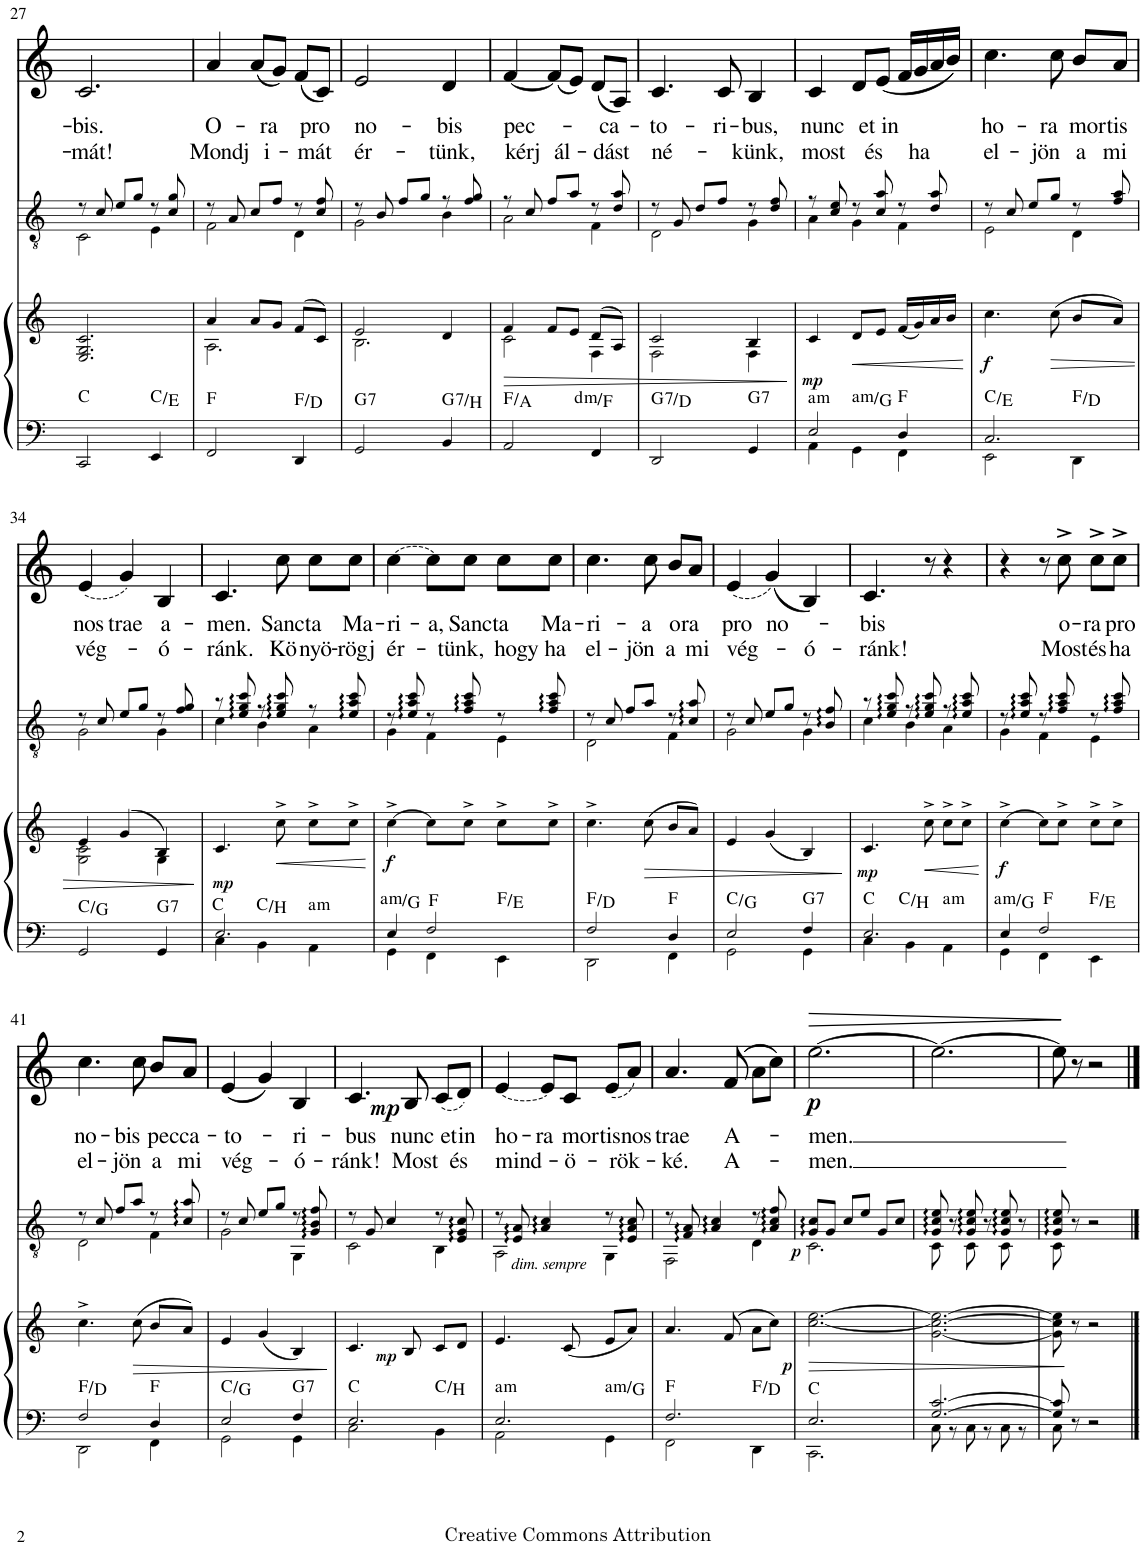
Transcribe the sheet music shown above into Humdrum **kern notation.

**kern	**kern	**dynam	**harte	**kern	**dynam	**kern	**text	**text	**dynam
*part3	*part3	*part3	*part3	*part2	*part2	*part1	*part1	*part1	*part1
*staff4	*staff3	*staff3/4	*	*staff2	*staff2	*staff1	*staff1	*staff1	*staff1
*I"Acc.	*	*	*	*I"Guit.	*	*I"Ének	*	*	*
!!LO:PB:g=z
*clefF4	*clefG2	*	*	*clefGv2	*	*clefG2	*	*	*
*k[]	*k[]	*	*	*k[]	*	*k[]	*	*	*
*M3/4	*M3/4	*	*	*M3/4	*	*M3/4	*	*	*
=27	=27	=27	=27	=27	=27	=27	=27	=27	=27
*	*	*	*	*^	*	*	*	*	*
!	!	!	!	!	!	!	!	!LO:LY:b	!LO:LY:b	!
*	*^	*	*	*	*	*	*	*	*	*
2CC/	2.E/ 2.G/ 2.c/	2ryy	.	C:maj	8r	2C\	.	2.c/	-bis.	-mát!	.
.	.	.	.	.	8c/	.	.	.	.	.	.
.	.	.	.	.	8e/L	.	.	.	.	.	.
.	.	.	.	.	8g/J	.	.	.	.	.	.
4EE/	.	4ryy	.	C:maj/3	8r	4E\	.	.	.	.	.
.	.	.	.	.	8c/ 8g/	.	.	.	.	.	.
=28	=28	=28	=28	=28	=28	=28	=28	=28	=28	=28	=28
!	!	!	!	!	!	!	!	!	!LO:LY:b	!LO:LY:b	!
2FF/	4a/	2.A\	.	F:maj	8r	2F\	.	4a/	O-	Mondj	.
.	.	.	.	.	8A/	.	.	.	.	.	.
!	!	!	!	!	!	!	!	!	!LO:LY:b	!LO:LY:b	!
.	8a/L	.	.	.	8c/L	.	.	(8a/L	-ra	i-	.
.	8g/J	.	.	.	8f/J	.	.	8g/J)	.	.	.
!	!	!	!	!	!	!	!	!	!LO:LY:b	!LO:LY:b	!
4DD/	(8f/L	.	.	F:maj/6	8r	4D\	.	(8f/L	pro	-mát	.
.	8c/J)	.	.	.	8c/ 8f/	.	.	8c/J)	.	.	.
=29	=29	=29	=29	=29	=29	=29	=29	=29	=29	=29	=29
!	!	!	!	!LO:H:kt=7	!	!	!	!	!LO:LY:b	!LO:LY:b	!
2GG/	2e/	2.B\	.	G:7	8r	2G\	.	2e/	no-	ér-	.
.	.	.	.	.	8B/	.	.	.	.	.	.
.	.	.	.	.	8f/L	.	.	.	.	.	.
.	.	.	.	.	8g/J	.	.	.	.	.	.
!	!	!	!	!LO:H:kt=7	!	!	!	!	!LO:LY:b	!LO:LY:b	!
4BB/	4d/	.	.	G:7/3	8r	4B\	.	4d/	-bis	-tünk,	.
.	.	.	.	.	8f/ 8g/	.	.	.	.	.	.
=30	=30	=30	=30	=30	=30	=30	=30	=30	=30	=30	=30
!	!	!	!LO:HP:b	!	!	!	!	!	!LO:LY:b	!LO:LY:b	!
2AA/	4f/	2c\	>	F:maj/3	8r	2A\	.	[4f/	pec-	kérj	.
.	.	.	.	.	8c/	.	.	.	.	.	.
!	!	!	!	!	!	!	!	!	!	!LO:LY:b	!
.	8f/L	.	.	.	8f/L	.	.	(8f/L]	.	ál-	.
.	8e/J	.	.	.	8a/J	.	.	8e/J)	.	.	.
!	!	!	!	!LO:H:kt=m	!	!	!	!	!LO:LY:b	!LO:LY:b	!
4FF/	(8d/L	4F\	.	D:min/b3	8r	4F\	.	(8d/L	-ca-	-dást	.
.	8A/J)	.	.	.	8d/ 8a/	.	.	8A/J)	.	.	.
=31	=31	=31	=31	=31	=31	=31	=31	=31	=31	=31	=31
!	!	!	!	!LO:H:kt=7	!	!	!	!	!LO:LY:b	!LO:LY:b	!
2DD/	2c/	2F\	.	G:7/5	8r	2D\	.	4.c/	-to-	né-	.
.	.	.	.	.	8G/	.	.	.	.	.	.
.	.	.	.	.	8d/L	.	.	.	.	.	.
!	!	!	!	!	!	!	!	!	!LO:LY:b	!	!
.	.	.	.	.	8f/J	.	.	8c/	-ri-	.	.
!	!	!	!	!LO:H:kt=7	!	!	!	!	!LO:LY:b	!LO:LY:b	!
4GG/	4B/	4F\	.	G:7	8r	4G\	.	4B/	-bus,	-künk,	.
.	.	.	.	.	8d/ 8f/	.	.	.	.	.	.
*	*v	*v	*	*	*	*	*	*	*	*	*
*	*	*	*	*v	*v	*	*	*	*	*
.	.	]	.	.	.	.	.	.	.
=32	=32	=32	=32	=32	=32	=32	=32	=32	=32
*^	*	*	*	*^	*	*	*	*	*
!	!	!	!LO:DY:b	!LO:H:kt=m	!	!	!	!	!LO:LY:b	!LO:LY:b	!
2E/	4AA\	4c/	mp	A:min	8r	4A\	.	4c/	nunc	most	.
.	.	.	.	.	8c/ 8e/	.	.	.	.	.	.
!	!	!	!LO:HP:b	!LO:H:kt=m	!	!	!	!	!LO:LY:b	!LO:LY:b	!
.	4GG\	8d/L	<	A:min/b7	8r	4G\	.	8d/L	et	és	.
!	!	!	!	!	!	!	!	!	!LO:LY:b	!	!
.	.	8e/J	.	.	8c/ 8a/	.	.	(8e/J	in	.	.
!	!	!	!	!	!	!	!	!	!	!LO:LY:b	!
4D/	4FF\	(16f/LL	.	F:maj	8r	4F\	.	16f/LL	.	ha	.
.	.	16g/)	.	.	.	.	.	16g/	.	.	.
.	.	16a/	.	.	8d/ 8a/	.	.	16a/	.	.	.
.	.	16b/JJ	.	.	.	.	.	16b/JJ)	.	.	.
*v	*v	*	*	*	*v	*v	*	*	*	*	*
.	.	[	.	.	.	.	.	.	.
=33	=33	=33	=33	=33	=33	=33	=33	=33	=33
*^	*	*	*	*^	*	*	*	*	*
!	!	!	!LO:DY:b	!	!	!	!	!	!LO:LY:b	!LO:LY:b	!
2.C/	2EE\	4.cc\	f	C:maj/3	8r	2E\	.	4.cc\	ho-	el-	.
.	.	.	.	.	8c/	.	.	.	.	.	.
.	.	.	.	.	8e/L	.	.	.	.	.	.
!	!	!	!LO:HP:b	!	!	!	!	!	!LO:LY:b	!LO:LY:b	!
.	.	(8cc\	>	.	8g/J	.	.	8cc\	-ra	-jön	.
!	!	!	!	!	!	!	!	!	!LO:LY:b	!LO:LY:b	!
.	4DD\	8b/L	.	F:maj/6	8r	4D\	.	8b/L	mor-	a	.
!	!	!	!	!	!	!	!	!	!LO:LY:b	!LO:LY:b	!
.	.	8a/J)	.	.	8f/ 8a/	.	.	8a/J	-tis	mi	.
*v	*v	*	*	*	*	*	*	*	*	*	*
!!LO:LB:g=z
=34	=34	=34	=34	=34	=34	=34	=34	=34	=34	=34
*	*^	*	*	*	*	*	*	*	*	*
!	!	!	!	!	!	!	!	!	!LO:LY:b	!LO:LY:b	!
2GG/	4e/	2G\ 2c\	.	C:maj/5	8r	2G\	.	(4e/	nos-	vég-	.
.	.	.	.	.	8c/	.	.	.	.	.	.
!	!	!	!	!	!	!	!	!	!LO:LY:b	!	!
.	(4g/	.	.	.	8e/L	.	.	4g/)	-trae	.	.
.	.	.	.	.	8g/J	.	.	.	.	.	.
!	!	!	!	!LO:H:kt=7	!	!	!	!	!LO:LY:b	!LO:LY:b	!
4GG/	4B/)	4G\	.	G:7	8r	4G\	.	4B/	a-	-ó-	.
.	.	.	.	.	8f/ 8g/	.	.	.	.	.	.
*	*v	*v	*	*	*	*	*	*	*	*	*
*	*	*	*	*v	*v	*	*	*	*	*
.	.	]	.	.	.	.	.	.	.
=35	=35	=35	=35	=35	=35	=35	=35	=35	=35
*^	*	*	*	*^	*	*	*	*	*
!	!	!	!LO:DY:b	!	!	!	!	!	!LO:LY:b	!LO:LY:b	!
*	*	*^	*	*	*	*	*	*	*	*	*
2.E/	4C\	4.c/	4ryy	mp	C:maj	8r	4c\	.	4.c/	-men.	-ránk.	.
.	.	.	.	.	.	8e/:: 8g/:: 8cc/::	.	.	.	.	.	.
.	4BB\	.	2ryy	.	C:maj/7	8r	4B\	.	.	.	.	.
!	!	!	!	!LO:HP:b	!	!	!	!	!	!LO:LY:b	!LO:LY:b	!
.	.	8cc^\	.	<	.	8e/:: 8g/:: 8cc/::	.	.	8cc\	Sanc-	Kö-	.
!	!	!	!	!	!LO:H:kt=m	!	!	!	!	!LO:LY:b	!LO:LY:b	!
.	4AA\	8cc^\L	.	.	A:min	8r	4A\	.	8cc\L	-ta	-nyö-	.
!	!	!	!	!	!	!	!	!	!	!LO:LY:b	!LO:LY:b	!
.	.	8cc^\J	.	.	.	8e/:: 8a/:: 8cc/::	.	.	8cc\J	Ma-	-rögj	.
*v	*v	*	*	*	*	*v	*v	*	*	*	*	*
.	.	.	[	.	.	.	.	.	.	.
=36	=36	=36	=36	=36	=36	=36	=36	=36	=36	=36
*^	*	*	*	*	*^	*	*	*	*	*
!	!	!	!	!LO:DY:b	!LO:H:kt=m	!	!	!	!LO:T:dash	!LO:LY:b	!LO:LY:b	!
*	*	*v	*v	*	*	*	*	*	*	*	*	*
4E/	4GG\	[4cc^\	f	A:min/b7	8r	4G\	.	[4cc\	-ri-	ér-	.
.	.	.	.	.	8e/:: 8a/:: 8cc/::	.	.	.	.	.	.
!	!	!	!	!	!	!	!	!	!LO:LY:b	!	!
2F/	4FF\	8cc\L]	.	F:maj	8r	4F\	.	8cc\L]	-a,	.	.
!	!	!	!	!	!	!	!	!	!LO:LY:b	!LO:LY:b	!
.	.	8cc^\J	.	.	8f/:: 8a/:: 8cc/::	.	.	8cc\J	Sanc-	-tünk,	.
!	!	!	!	!	!	!	!	!	!LO:LY:b	!LO:LY:b	!
.	4EE\	8cc^\L	.	F:maj/7	8r	4E\	.	8cc\L	-ta	hogy	.
!	!	!	!	!	!	!	!	!	!LO:LY:b	!LO:LY:b	!
.	.	8cc^\J	.	.	8f/:: 8a/:: 8cc/::	.	.	8cc\J	Ma-	ha	.
=37	=37	=37	=37	=37	=37	=37	=37	=37	=37	=37	=37
!	!	!	!	!	!	!	!	!	!LO:LY:b	!LO:LY:b	!
2F/	2DD\	4.cc^\	.	F:maj/6	8r	2D\	.	4.cc\	-ri-	el-	.
.	.	.	.	.	8c/	.	.	.	.	.	.
.	.	.	.	.	8f/L	.	.	.	.	.	.
!	!	!	!LO:HP:b	!	!	!	!	!	!LO:LY:b	!LO:LY:b	!
.	.	(8cc\	>	.	8a/J	.	.	8cc\	-a	-jön	.
!	!	!	!	!	!	!	!	!	!LO:LY:b	!LO:LY:b	!
4D/	4FF\	8b/L	.	F:maj	8r	4F\	.	8b/L	o-	a	.
!	!	!	!	!	!	!	!	!	!LO:LY:b	!LO:LY:b	!
.	.	8a/J)	.	.	8c/:: 8a/::	.	.	8a/J	-ra	mi	.
=38	=38	=38	=38	=38	=38	=38	=38	=38	=38	=38	=38
!	!	!	!	!	!	!	!	!	!LO:LY:b	!LO:LY:b	!
2E/	2GG\	4e/	.	C:maj/5	8r	2G\	.	(4e/	pro	vég-	.
.	.	.	.	.	8c/	.	.	.	.	.	.
!	!	!	!	!	!	!	!	!	!LO:LY:b	!	!
.	.	(4g/	.	.	8e/L	.	.	(4g/)	no-	.	.
.	.	.	.	.	8g/J	.	.	.	.	.	.
!	!	!	!	!LO:H:kt=7	!	!	!	!	!	!LO:LY:b	!
4F/	4GG\	4B/)	.	G:7	8r	4G\	.	4B/)	.	-ó-	.
.	.	.	.	.	8B/:: 8f/::	.	.	.	.	.	.
*v	*v	*	*	*	*v	*v	*	*	*	*	*
.	.	]	.	.	.	.	.	.	.
=39	=39	=39	=39	=39	=39	=39	=39	=39	=39
*^	*	*	*	*^	*	*	*	*	*
!	!	!	!LO:DY:b	!	!	!	!	!	!LO:LY:b	!LO:LY:b	!
*	*	*^	*	*	*	*	*	*	*	*	*
2.E/	4C\	4.c/	4ryy	mp	C:maj	8r	4c\	.	4.c/	-bis	-ránk!	.
.	.	.	.	.	.	8e/:: 8g/:: 8cc/::	.	.	.	.	.	.
.	4BB\	.	2ryy	.	C:maj/7	8r	4B\	.	.	.	.	.
!	!	!	!	!LO:HP:b	!	!	!	!	!	!	!	!
.	.	8cc^\	.	<	.	8e/:: 8g/:: 8cc/::	.	.	8r	.	.	.
!	!	!	!	!	!LO:H:kt=m	!	!	!	!	!	!	!
.	4AA\	8cc^\L	.	.	A:min	8r	4A\	.	4r	.	.	.
.	.	8cc^\J	.	.	.	8e/:: 8a/:: 8cc/::	.	.	.	.	.	.
*v	*v	*	*	*	*	*v	*v	*	*	*	*	*
.	.	.	[	.	.	.	.	.	.	.
=40	=40	=40	=40	=40	=40	=40	=40	=40	=40	=40
*^	*	*	*	*	*^	*	*	*	*	*
!	!	!	!	!LO:DY:b	!LO:H:kt=m	!	!	!	!	!	!	!
*	*	*v	*v	*	*	*	*	*	*	*	*	*
4E/	4GG\	[4cc^\	f	A:min/b7	8r	4G\	.	4r	.	.	.
.	.	.	.	.	8e/:: 8a/:: 8cc/::	.	.	.	.	.	.
2F/	4FF\	8cc\L]	.	F:maj	8r	4F\	.	8r	.	.	.
!	!	!	!	!	!	!	!	!	!LO:LY:b	!LO:LY:b	!
.	.	8cc^\J	.	.	8f/:: 8a/:: 8cc/::	.	.	8cc^\	o-	Most	.
!	!	!	!	!	!	!	!	!	!LO:LY:b	!LO:LY:b	!
.	4EE\	8cc^\L	.	F:maj/7	8r	4E\	.	8cc^\L	-ra	és	.
!	!	!	!	!	!	!	!	!	!LO:LY:b	!LO:LY:b	!
.	.	8cc^\J	.	.	8f/:: 8a/:: 8cc/::	.	.	8cc^\J	pro	ha	.
!!LO:LB:g=z
=41	=41	=41	=41	=41	=41	=41	=41	=41	=41	=41	=41
!	!	!	!	!	!	!	!	!	!LO:LY:b	!LO:LY:b	!
2F/	2DD\	4.cc^\	.	F:maj/6	8r	2D\	.	4.cc\	no-	el-	.
.	.	.	.	.	8c/	.	.	.	.	.	.
.	.	.	.	.	8f/L	.	.	.	.	.	.
!	!	!	!LO:HP:b	!	!	!	!	!	!LO:LY:b	!LO:LY:b	!
.	.	(8cc\	>	.	8a/J	.	.	8cc\	-bis	-jön	.
!	!	!	!	!	!	!	!	!	!LO:LY:b	!LO:LY:b	!
4D/	4FF\	8b/L	.	F:maj	8r	4F\	.	8b/L	pec-	a	.
!	!	!	!	!	!	!	!	!	!LO:LY:b	!LO:LY:b	!
.	.	8a/J)	.	.	8c/:: 8a/::	.	.	8a/J	-ca-	mi	.
=42	=42	=42	=42	=42	=42	=42	=42	=42	=42	=42	=42
!	!	!	!	!	!	!	!	!	!LO:LY:b	!LO:LY:b	!
2E/	2GG\	4e/	.	C:maj/5	8r	2G\	.	(4e/	-to-	vég-	.
.	.	.	.	.	8c/	.	.	.	.	.	.
.	.	(4g/	.	.	8e/L	.	.	4g/)	.	.	.
.	.	.	.	.	8g/J	.	.	.	.	.	.
!	!	!	!	!LO:H:kt=7	!	!	!	!	!LO:LY:b	!LO:LY:b	!
4F/	4GG\	4B/)	.	G:7	8r	4GG\	.	4B/	-ri-	-ó-	.
.	.	.	.	.	8G/:: 8B/:: 8f/::	.	.	.	.	.	.
*v	*v	*	*	*	*v	*v	*	*	*	*	*
.	.	]	.	.	.	.	.	.	.
=43	=43	=43	=43	=43	=43	=43	=43	=43	=43
*^	*	*	*	*^	*	*	*	*	*
!	!	!	!	!	!	!	!	!	!LO:LY:b	!LO:LY:b	!
2.E/	2C\	4.c/	.	C:maj	8r	2C\	.	4.c/	-bus	-ránk!	.
.	.	.	.	.	8G/	.	.	.	.	.	.
.	.	.	.	.	4c/	.	.	.	.	.	.
!	!	!	!LO:DY:b	!	!	!	!	!	!LO:LY:b	!LO:LY:b	!LO:DY:b
.	.	8B/	mp	.	.	.	.	8B/	nunc	Most	mp
!	!	!	!	!	!	!	!	!	!LO:LY:b	!LO:LY:b	!
.	4BB\	8c/L	.	C:maj/7	8r	4BB\	.	(8c/L	et	és	.
!	!	!	!	!	!	!	!	!	!LO:LY:b	!	!
.	.	8d/J	.	.	8E/:: 8G/:: 8c/::	.	.	8d/J)	in	.	.
=44	=44	=44	=44	=44	=44	=44	=44	=44	=44	=44	=44
!	!	!LO:TX:a:i:t=dim. sempre	!	!	!	!	!	!	!	!	!
!	!	!	!	!LO:H:kt=m	!	!	!	!LO:T:dash	!LO:LY:b	!LO:LY:b	!
2.E/	2AA\	4.e/	.	A:min	8r	2AA\	.	[4e/	ho-	mind-	.
.	.	.	.	.	8E/:: 8A/::	.	.	.	.	.	.
!	!	!	!	!	!	!	!	!	!LO:LY:b	!	!
.	.	.	.	.	4A/:: 4c/::	.	.	8e/L]	-ra	.	.
!	!	!	!	!	!	!	!	!	!LO:LY:b	!LO:LY:b	!
.	.	(8c/	.	.	.	.	.	8c/J	mor-	-ö-	.
!	!	!	!	!LO:H:kt=m	!	!	!	!	!LO:LY:b	!LO:LY:b	!
.	4GG\	8e/L	.	A:min/b7	8r	4GG\	.	(8e/L	-tis	-rök-	.
!	!	!	!	!	!	!	!	!	!LO:LY:b	!	!
.	.	8a/J)	.	.	8E/:: 8A/:: 8c/::	.	.	8a/J)	nos-	.	.
=45	=45	=45	=45	=45	=45	=45	=45	=45	=45	=45	=45
!	!	!	!	!	!	!	!	!	!LO:LY:b	!LO:LY:b	!
2.F/	2FF\	4.a/	.	F:maj	8r	2FF\	.	4.a/	-trae	-ké.	.
.	.	.	.	.	8F/:: 8A/::	.	.	.	.	.	.
.	.	.	.	.	4A/:: 4c/::	.	.	.	.	.	.
!	!	!	!	!	!	!	!	!	!LO:LY:b	!LO:LY:b	!
.	.	(8f/	.	.	.	.	.	(8f/	A-	A-	.
.	4DD\	8a\L	.	F:maj/6	8r	4D\	.	8a\L	.	.	.
.	.	8cc\J)	.	.	8A/:: 8c/:: 8f/::	.	.	8cc\J)	.	.	.
=46	=46	=46	=46	=46	=46	=46	=46	=46	=46	=46	=46
!	!	!	!LO:HP:b	!	!	!	!	!	!LO:LY:b	!LO:LY:b	!LO:HP:b
!	!	!	!LO:DY:n=1:b	!	!	!	!LO:DY:b	!	!	!	!LO:DY:n=1:b
2.E/	2.CC\	[2.cc\ [2.ee\	> p	C:maj	8G/:: 8c/::L	2.C\	p	[2.ee\	-men.	-men.	> p
.	.	.	.	.	8G/J	.	.	.	.	.	.
.	.	.	.	.	8c/L	.	.	.	.	.	.
.	.	.	.	.	8e/J	.	.	.	.	.	.
.	.	.	.	.	8G/L	.	.	.	.	.	.
.	.	.	.	.	8c/J	.	.	.	.	.	.
=47	=47	=47	=47	=47	=47	=47	=47	=47	=47	=47	=47
[>2.G/ [>2.c/	8C\	[2.g\ 2.cc\_ 2.ee\_	.	.	8G/:: 8c/:: 8e/::	8C\	.	2.ee\_	.	.	.
.	8r	.	.	.	8r	8ryy	.	.	.	.	.
.	8C\	.	.	.	8G/:: 8c/:: 8e/::	8C\	.	.	.	.	.
.	8r	.	.	.	8r	8ryy	.	.	.	.	.
.	8C\	.	.	.	8G/:: 8c/:: 8e/::	8C\	.	.	.	.	.
.	8r	.	.	.	8r	8ryy	.	.	.	.	.
=48	=48	=48	=48	=48	=48	=48	=48	=48	=48	=48	=48
8G/] 8c/]	8C\	8g\] 8cc\] 8ee\]	.	.	8G/:: 8c/:: 8e/::	8C\	.	8ee\]	.	.	.
8r	2ryy	8r	]	.	8r	2ryy	.	8r	.	.	]
2r	.	2r	.	.	2r	.	.	2r	.	.	.
.	8ryy	.	.	.	.	8ryy	.	.	.	.	.
*v	*v	*	*	*	*v	*v	*	*	*	*	*
==	==	==	==	==	==	==	==	==	==
*-	*-	*-	*-	*-	*-	*-	*-	*-	*-
